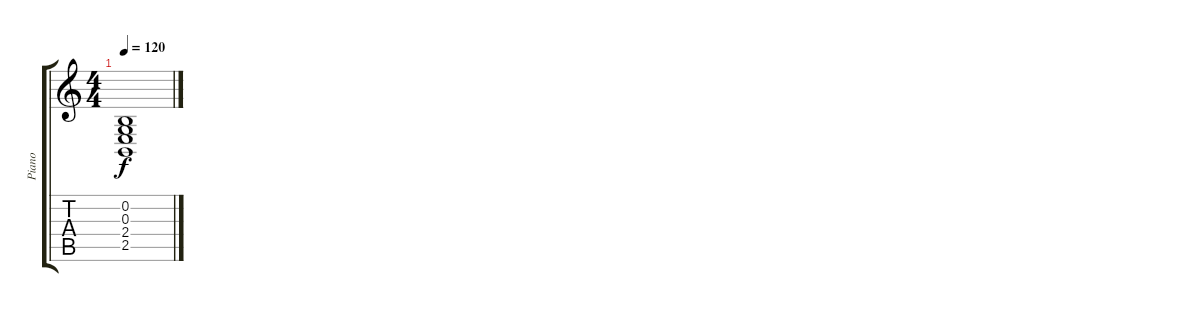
\track ("Piano" "Piano") {instrument acousticgrandpiano}
\staff {score tabs}
\tuning (E4 B3 G3 D3 A2 E2) {hide}
\ts (4 4)
\tempo 120
\clef g2
\ks c
(0.2{t} 0.3 2.4{t} 2.5{t}).1{dy f}
